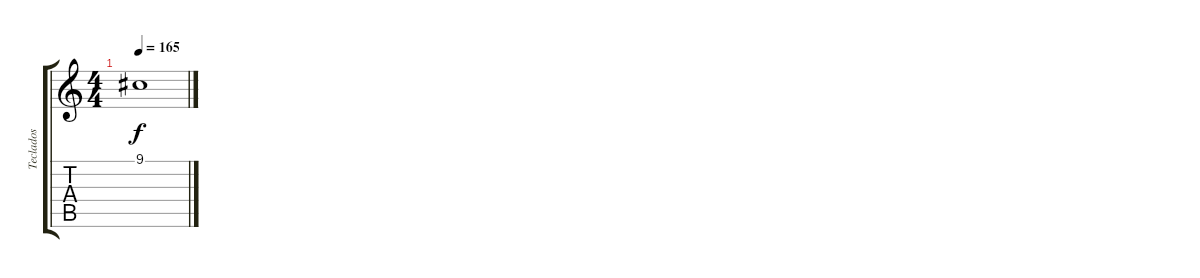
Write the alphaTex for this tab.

\track ("Teclados" "Teclados") {instrument synthstrings1}
\staff {score tabs}
\tuning (E4 B3 G3 D3 A2 E2) {hide}
\ts (4 4)
\tempo 165
\clef g2
\ks c
9.1{t}.1{dy f}
